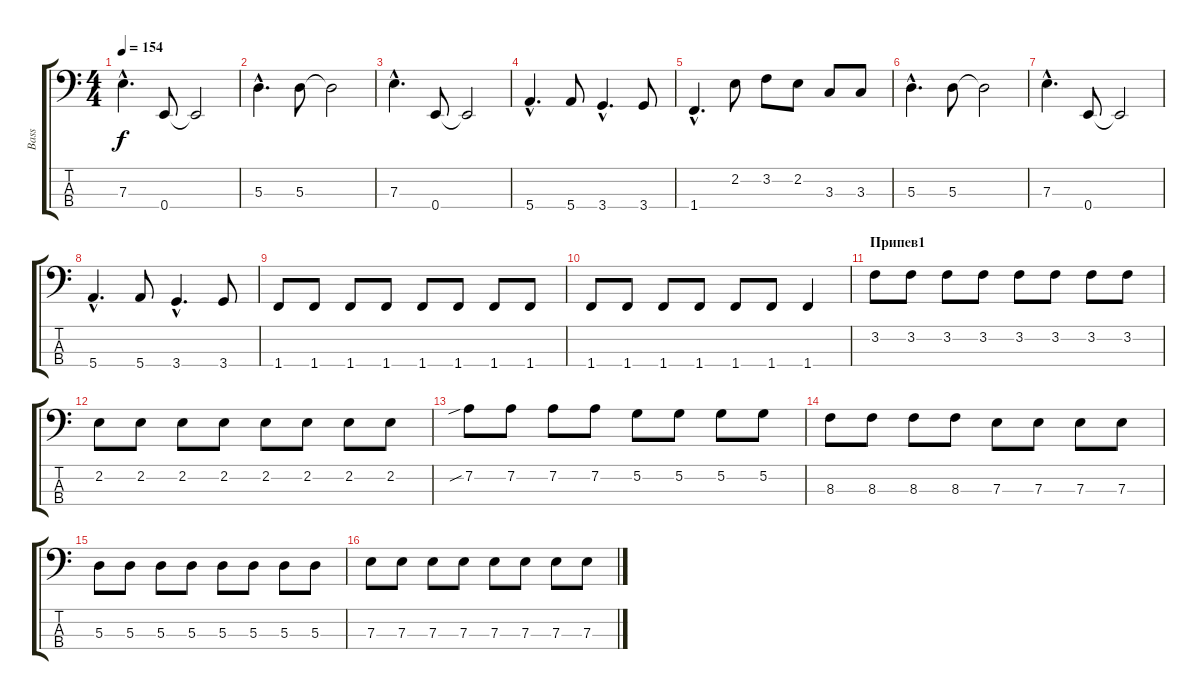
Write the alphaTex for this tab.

\track ("Bass" "Bass") {instrument electricbassfinger}
\staff {score tabs}
\tuning (G2 D2 A1 E1) {hide}
\ts (4 4)
\tempo 154
\clef f4
\ks c
7.3{hac}.4{d dy f} 0.4.8 0.4{t}.2 |
5.3{hac}.4{d} 5.3.8 5.3{t}.2 |
7.3{hac}.4{d} 0.4.8 0.4{t}.2 |
5.4{hac}.4{d} 5.4.8 3.4{hac}.4{d} 3.4.8 |
1.4{hac}.4{d} 2.2.8 3.2.8 2.2.8 3.3.8 3.3.8 |
5.3{hac}.4{d} 5.3.8 5.3{t}.2 |
7.3{hac}.4{d} 0.4.8 0.4{t}.2 |
5.4{hac}.4{d} 5.4.8 3.4{hac}.4{d} 3.4.8 |
1.4.8 1.4.8 1.4.8 1.4.8 1.4.8 1.4.8 1.4.8 1.4.8 |
1.4.8 1.4.8 1.4.8 1.4.8 1.4.8 1.4.8 1.4.4 |
\section ("" "Припев1")
3.2.8 3.2.8 3.2.8 3.2.8 3.2.8 3.2.8 3.2.8 3.2.8 |
2.2.8 2.2.8 2.2.8 2.2.8 2.2.8 2.2.8 2.2.8 2.2.8 |
7.2{sib}.8 7.2.8 7.2.8 7.2.8 5.2.8 5.2.8 5.2.8 5.2.8 |
8.3.8 8.3.8 8.3.8 8.3.8 7.3.8 7.3.8 7.3.8 7.3.8 |
5.3.8 5.3.8 5.3.8 5.3.8 5.3.8 5.3.8 5.3.8 5.3.8 |
7.3.8 7.3.8 7.3.8 7.3.8 7.3.8 7.3.8 7.3.8 7.3.8
